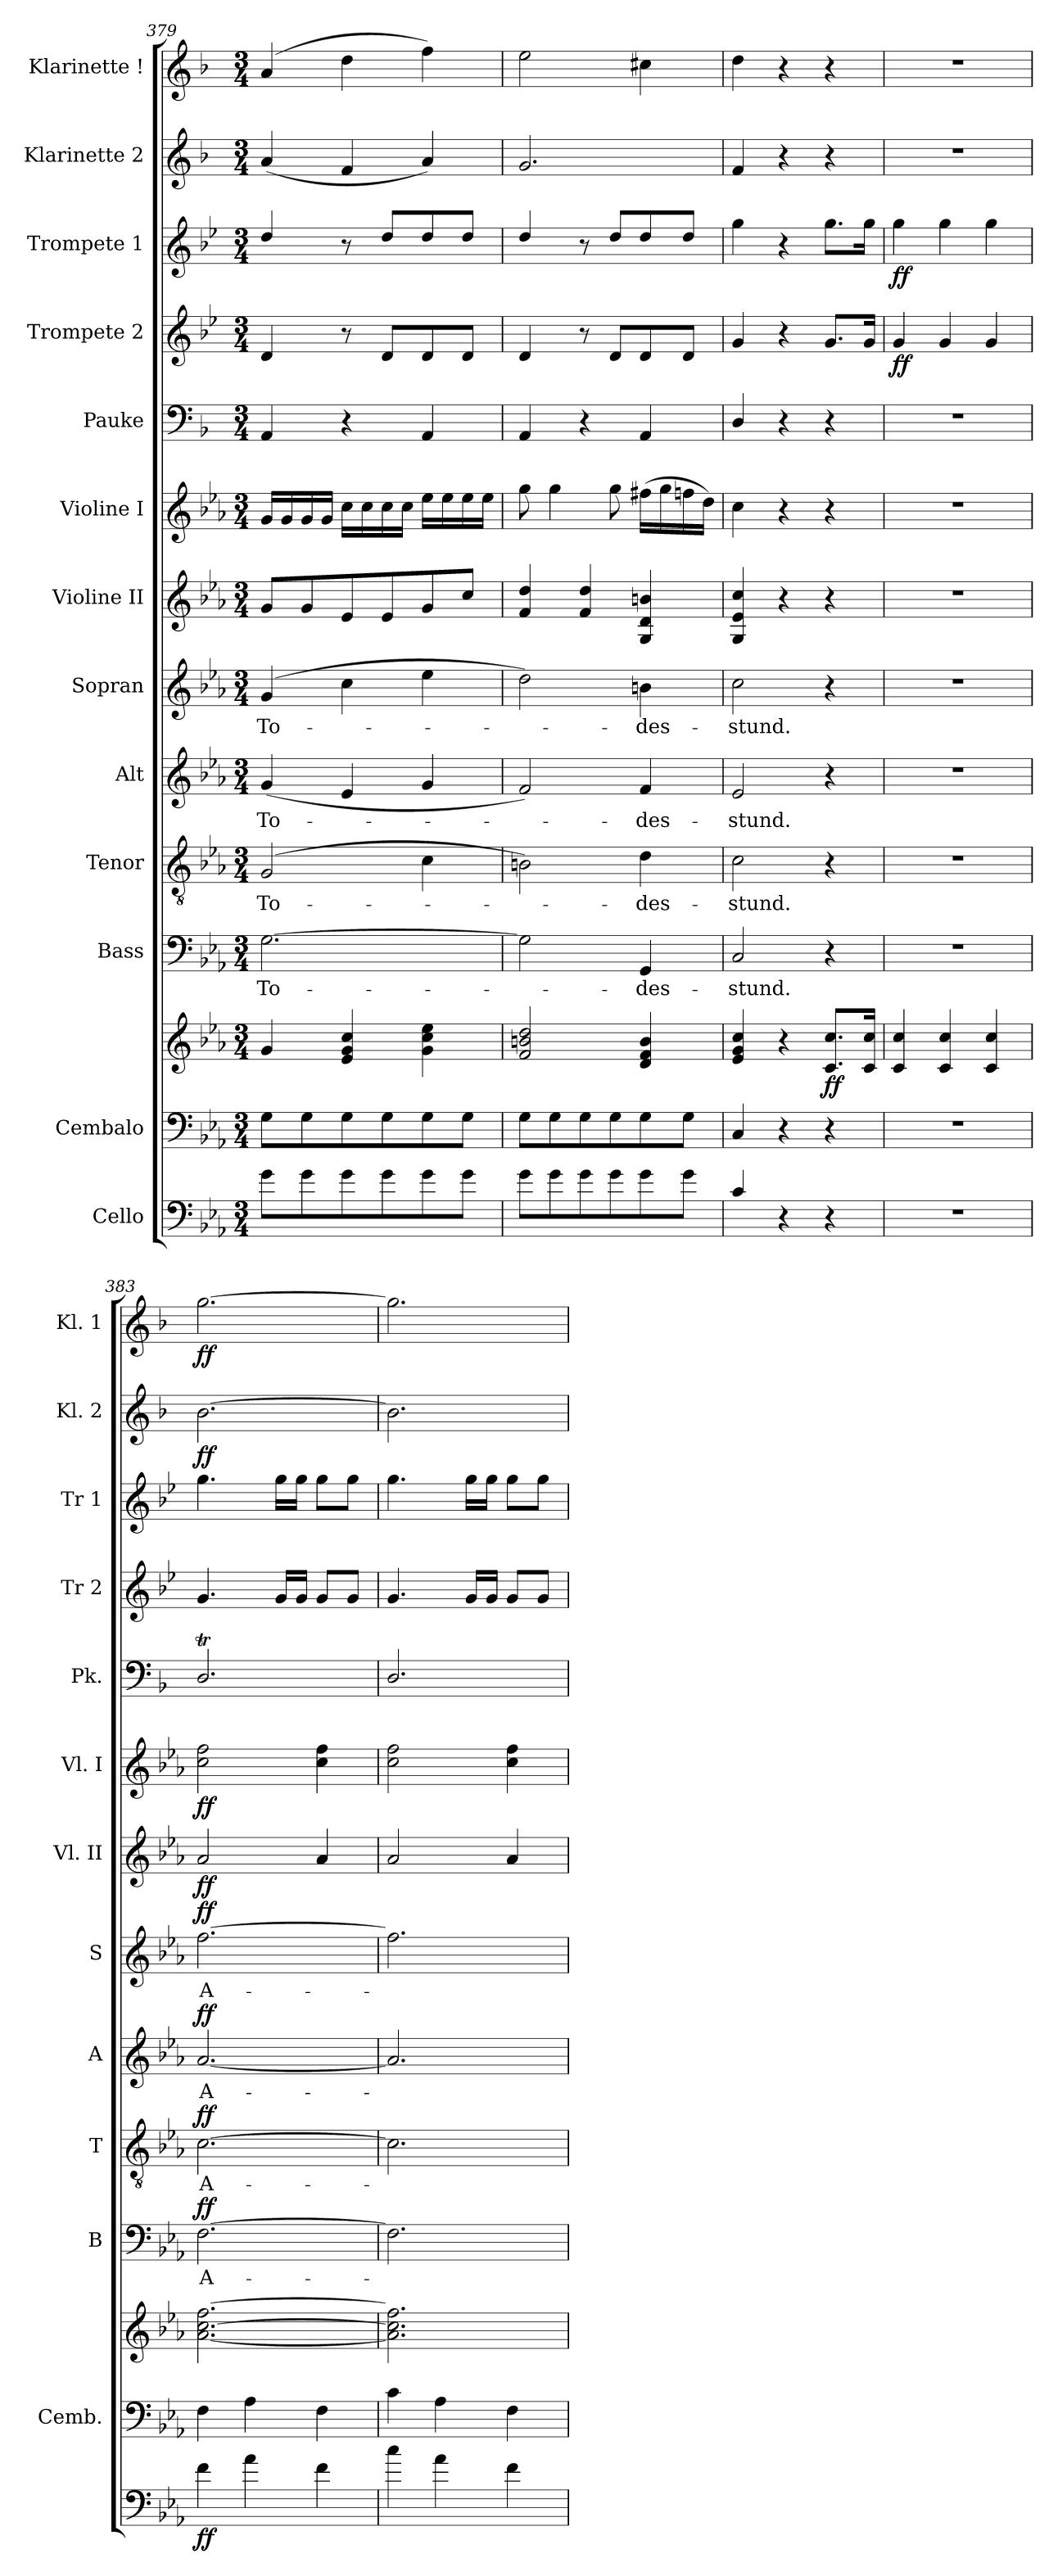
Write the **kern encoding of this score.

**kern	**dynam	**kern	**kern	**dynam	**kern	**text	**dynam	**kern	**text	**dynam	**kern	**text	**dynam	**kern	**text	**dynam	**kern	**dynam	**kern	**dynam	**kern	**kern	**dynam	**kern	**dynam	**kern	**dynam	**kern	**dynam
*part13	*part13	*part12	*part12	*part12	*part11	*part11	*part11	*part10	*part10	*part10	*part9	*part9	*part9	*part8	*part8	*part8	*part7	*part7	*part6	*part6	*part5	*part4	*part4	*part3	*part3	*part2	*part2	*part1	*part1
*staff14	*staff14	*staff13	*staff12	*staff12/13	*staff11	*staff11	*staff11	*staff10	*staff10	*staff10	*staff9	*staff9	*staff9	*staff8	*staff8	*staff8	*staff7	*staff7	*staff6	*staff6	*staff5	*staff4	*staff4	*staff3	*staff3	*staff2	*staff2	*staff1	*staff1
*I"Cello	*	*I"Cembalo	*	*	*I"Bass	*	*	*I"Tenor	*	*	*I"Alt	*	*	*I"Sopran	*	*	*I"Violine II	*	*I"Violine I	*	*I"Pauke	*I"Trompete 2	*	*I"Trompete 1	*	*I"Klarinette 2	*	*I"Klarinette !	*
*	*	*I'Cemb.	*	*	*I'B	*	*	*I'T	*	*	*I'A	*	*	*I'S	*	*	*I'Vl. II	*	*I'Vl. I	*	*I'Pk.	*I'Tr 2	*	*I'Tr 1	*	*I'Kl. 2	*	*I'Kl. 1	*
*clefF4	*	*clefF4	*clefG2	*	*clefF4	*	*	*clefGv2	*	*	*clefG2	*	*	*clefG2	*	*	*clefG2	*	*clefG2	*	*clefF4	*clefG2	*	*clefG2	*	*clefG2	*	*clefG2	*
*ITrd7c12	*	*	*	*	*	*	*	*	*	*	*	*	*	*	*	*	*	*	*	*	*ITrd1c2	*ITrd4c7	*	*ITrd4c7	*	*ITrd1c2	*	*ITrd1c2	*
*k[b-e-a-]	*	*k[b-e-a-]	*k[b-e-a-]	*	*k[b-e-a-]	*	*	*k[b-e-a-]	*	*	*k[b-e-a-]	*	*	*k[b-e-a-]	*	*	*k[b-e-a-]	*	*k[b-e-a-]	*	*k[b-e-a-]	*k[b-e-a-]	*	*k[b-e-a-]	*	*k[b-e-a-]	*	*k[b-e-a-]	*
*E-:	*	*E-:	*E-:	*	*E-:	*	*	*E-:	*	*	*E-:	*	*	*E-:	*	*	*E-:	*	*E-:	*	*E-:	*E-:	*	*E-:	*	*E-:	*	*E-:	*
*M3/4	*	*M3/4	*M3/4	*	*M3/4	*	*	*M3/4	*	*	*M3/4	*	*	*M3/4	*	*	*M3/4	*	*M3/4	*	*M3/4	*M3/4	*	*M3/4	*	*M3/4	*	*M3/4	*
=379	=379	=379	=379	=379	=379	=379	=379	=379	=379	=379	=379	=379	=379	=379	=379	=379	=379	=379	=379	=379	=379	=379	=379	=379	=379	=379	=379	=379	=379
!	!	!	!	!	!	!LO:LY:b	!	!	!LO:LY:b	!	!	!LO:LY:b	!	!	!LO:LY:b	!	!	!	!	!	!	!	!	!	!	!	!	!	!
8G\L	.	8G\L	4g/	.	[2.G\	To-	.	(2G/	To-	.	(<4g/	To-	.	(4g/	To-	.	8g/L	.	16g/LL	.	4GG/	4G/	.	4g/	.	(<4g/	.	(4g/	.
.	.	.	.	.	.	.	.	.	.	.	.	.	.	.	.	.	.	.	16g/	.	.	.	.	.	.	.	.	.	.
8G\	.	8G\	.	.	.	.	.	.	.	.	.	.	.	.	.	.	8g/	.	16g/	.	.	.	.	.	.	.	.	.	.
.	.	.	.	.	.	.	.	.	.	.	.	.	.	.	.	.	.	.	16g/JJ	.	.	.	.	.	.	.	.	.	.
8G\	.	8G\	4e-/ 4g/ 4cc/	.	.	.	.	.	.	.	4e-/	.	.	4cc\	.	.	8e-/	.	16cc\LL	.	4r	8r	.	8r	.	4e-/	.	4cc\	.
.	.	.	.	.	.	.	.	.	.	.	.	.	.	.	.	.	.	.	16cc\	.	.	.	.	.	.	.	.	.	.
8G\	.	8G\	.	.	.	.	.	.	.	.	.	.	.	.	.	.	8e-/	.	16cc\	.	.	8G/L	.	8g/L	.	.	.	.	.
.	.	.	.	.	.	.	.	.	.	.	.	.	.	.	.	.	.	.	16cc\JJ	.	.	.	.	.	.	.	.	.	.
8G\	.	8G\	4g\ 4cc\ 4ee-\	.	.	.	.	4c\	.	.	4g/	.	.	4ee-\	.	.	8g/	.	16ee-\LL	.	4GG/	8G/	.	8g/	.	4g/)	.	4ee-\)	.
.	.	.	.	.	.	.	.	.	.	.	.	.	.	.	.	.	.	.	16ee-\	.	.	.	.	.	.	.	.	.	.
8G\J	.	8G\J	.	.	.	.	.	.	.	.	.	.	.	.	.	.	8cc/J	.	16ee-\	.	.	8G/J	.	8g/J	.	.	.	.	.
.	.	.	.	.	.	.	.	.	.	.	.	.	.	.	.	.	.	.	16ee-\JJ	.	.	.	.	.	.	.	.	.	.
=380	=380	=380	=380	=380	=380	=380	=380	=380	=380	=380	=380	=380	=380	=380	=380	=380	=380	=380	=380	=380	=380	=380	=380	=380	=380	=380	=380	=380	=380
8G\L	.	8G\L	2f/ 2bn/ 2dd/	.	2G\]	.	.	2Bn\)	.	.	2f/)	.	.	2dd\)	.	.	4f/ 4dd/	.	8gg\	.	4GG/	4G/	.	4g/	.	2.f/	.	2dd\	.
8G\	.	8G\	.	.	.	.	.	.	.	.	.	.	.	.	.	.	.	.	4gg\	.	.	.	.	.	.	.	.	.	.
8G\	.	8G\	.	.	.	.	.	.	.	.	.	.	.	.	.	.	4f/ 4dd/	.	.	.	4r	8r	.	8r	.	.	.	.	.
8G\	.	8G\	.	.	.	.	.	.	.	.	.	.	.	.	.	.	.	.	8gg\	.	.	8G/L	.	8g/L	.	.	.	.	.
!	!	!	!	!	!	!LO:LY:b	!	!	!LO:LY:b	!	!	!LO:LY:b	!	!	!LO:LY:b	!	!	!	!	!	!	!	!	!	!	!	!	!	!
8G\	.	8G\	4d/ 4f/ 4b/	.	4GG/	-des-	.	4d\	-des-	.	4f/	-des-	.	4bn\	-des-	.	4G/ 4d/ 4bn/	.	(>16ff#X\LL	.	4GG/	8G/	.	8g/	.	.	.	4bn\	.
.	.	.	.	.	.	.	.	.	.	.	.	.	.	.	.	.	.	.	16gg\	.	.	.	.	.	.	.	.	.	.
8G\J	.	8G\J	.	.	.	.	.	.	.	.	.	.	.	.	.	.	.	.	16ffn\	.	.	8G/J	.	8g/J	.	.	.	.	.
.	.	.	.	.	.	.	.	.	.	.	.	.	.	.	.	.	.	.	16dd\JJ)	.	.	.	.	.	.	.	.	.	.
!!LO:PB:g=z
=381	=381	=381	=381	=381	=381	=381	=381	=381	=381	=381	=381	=381	=381	=381	=381	=381	=381	=381	=381	=381	=381	=381	=381	=381	=381	=381	=381	=381	=381
!	!	!	!	!	!	!LO:LY:b	!	!	!LO:LY:b	!	!	!LO:LY:b	!	!	!LO:LY:b	!	!	!	!	!	!	!	!	!	!	!	!	!	!
4C/	.	4C/	4e-/ 4g/ 4cc/	.	2C/	-stund.	.	2c\	-stund.	.	2e-/	-stund.	.	2cc\	-stund.	.	4G/ 4e-/ 4cc/	.	4cc\	.	4C/	4c/	.	4cc\	.	4e-/	.	4cc\	.
4r	.	4r	4r	.	.	.	.	.	.	.	.	.	.	.	.	.	4r	.	4r	.	4r	4r	.	4r	.	4r	.	4r	.
!	!	!	!	!LO:DY:b	!	!	!	!	!	!	!	!	!	!	!	!	!	!	!	!	!	!	!	!	!	!	!	!	!
4r	.	4r	8.c/ 8.cc/L	ff	4r	.	.	4r	.	.	4r	.	.	4r	.	.	4r	.	4r	.	4r	8.c/L	.	8.cc\L	.	4r	.	4r	.
.	.	.	16c/ 16cc/Jk	.	.	.	.	.	.	.	.	.	.	.	.	.	.	.	.	.	.	16c/Jk	.	16cc\Jk	.	.	.	.	.
=382	=382	=382	=382	=382	=382	=382	=382	=382	=382	=382	=382	=382	=382	=382	=382	=382	=382	=382	=382	=382	=382	=382	=382	=382	=382	=382	=382	=382	=382
!	!	!	!	!	!	!	!	!	!	!	!	!	!	!	!	!	!	!	!	!	!	!	!LO:DY:b	!	!LO:DY:b	!	!	!	!
2.r	.	2.r	4c/ 4cc/	.	2.r	.	.	2.r	.	.	2.r	.	.	2.r	.	.	2.r	.	2.r	.	2.r	4c/	ff	4cc\	ff	2.r	.	2.r	.
.	.	.	4c/ 4cc/	.	.	.	.	.	.	.	.	.	.	.	.	.	.	.	.	.	.	4c/	.	4cc\	.	.	.	.	.
.	.	.	4c/ 4cc/	.	.	.	.	.	.	.	.	.	.	.	.	.	.	.	.	.	.	4c/	.	4cc\	.	.	.	.	.
=383	=383	=383	=383	=383	=383	=383	=383	=383	=383	=383	=383	=383	=383	=383	=383	=383	=383	=383	=383	=383	=383	=383	=383	=383	=383	=383	=383	=383	=383
!	!LO:DY:b	!	!	!	!	!LO:LY:b	!LO:DY:a	!	!LO:LY:b	!LO:DY:a	!	!LO:LY:b	!LO:DY:a	!	!LO:LY:b	!LO:DY:a	!	!LO:DY:b	!	!LO:DY:b	!	!	!	!	!	!	!LO:DY:b	!	!LO:DY:b
4F\	ff	4F\	[2.a-\ [2.cc\ [2.ff\	.	[2.F\	A-	ff	[2.c\	A-	ff	[2.a-/	A-	ff	[2.ff\	A-	ff	2a-/	ff	2cc\ 2ff\	ff	2.CT/	4.c/	.	4.cc\	.	[2.a-\	ff	[2.ff\	ff
4A-\	.	4A-\	.	.	.	.	.	.	.	.	.	.	.	.	.	.	.	.	.	.	.	.	.	.	.	.	.	.	.
.	.	.	.	.	.	.	.	.	.	.	.	.	.	.	.	.	.	.	.	.	.	16c/LL	.	16cc\LL	.	.	.	.	.
.	.	.	.	.	.	.	.	.	.	.	.	.	.	.	.	.	.	.	.	.	.	16c/JJ	.	16cc\JJ	.	.	.	.	.
4F\	.	4F\	.	.	.	.	.	.	.	.	.	.	.	.	.	.	4a-/	.	4cc\ 4ff\	.	.	8c/L	.	8cc\L	.	.	.	.	.
.	.	.	.	.	.	.	.	.	.	.	.	.	.	.	.	.	.	.	.	.	.	8c/J	.	8cc\J	.	.	.	.	.
=384	=384	=384	=384	=384	=384	=384	=384	=384	=384	=384	=384	=384	=384	=384	=384	=384	=384	=384	=384	=384	=384	=384	=384	=384	=384	=384	=384	=384	=384
4c\	.	4c\	2.a-\] 2.cc\] 2.ff\]	.	2.F\]	.	.	2.c\]	.	.	2.a-/]	.	.	2.ff\]	.	.	2a-/	.	2cc\ 2ff\	.	2.CTTT/	4.c/	.	4.cc\	.	2.a-\]	.	2.ff\]	.
4A-\	.	4A-\	.	.	.	.	.	.	.	.	.	.	.	.	.	.	.	.	.	.	.	.	.	.	.	.	.	.	.
.	.	.	.	.	.	.	.	.	.	.	.	.	.	.	.	.	.	.	.	.	.	16c/LL	.	16cc\LL	.	.	.	.	.
.	.	.	.	.	.	.	.	.	.	.	.	.	.	.	.	.	.	.	.	.	.	16c/JJ	.	16cc\JJ	.	.	.	.	.
4F\	.	4F\	.	.	.	.	.	.	.	.	.	.	.	.	.	.	4a-/	.	4cc\ 4ff\	.	.	8c/L	.	8cc\L	.	.	.	.	.
.	.	.	.	.	.	.	.	.	.	.	.	.	.	.	.	.	.	.	.	.	.	8c/J	.	8cc\J	.	.	.	.	.
=	=	=	=	=	=	=	=	=	=	=	=	=	=	=	=	=	=	=	=	=	=	=	=	=	=	=	=	=	=
*-	*-	*-	*-	*-	*-	*-	*-	*-	*-	*-	*-	*-	*-	*-	*-	*-	*-	*-	*-	*-	*-	*-	*-	*-	*-	*-	*-	*-	*-
